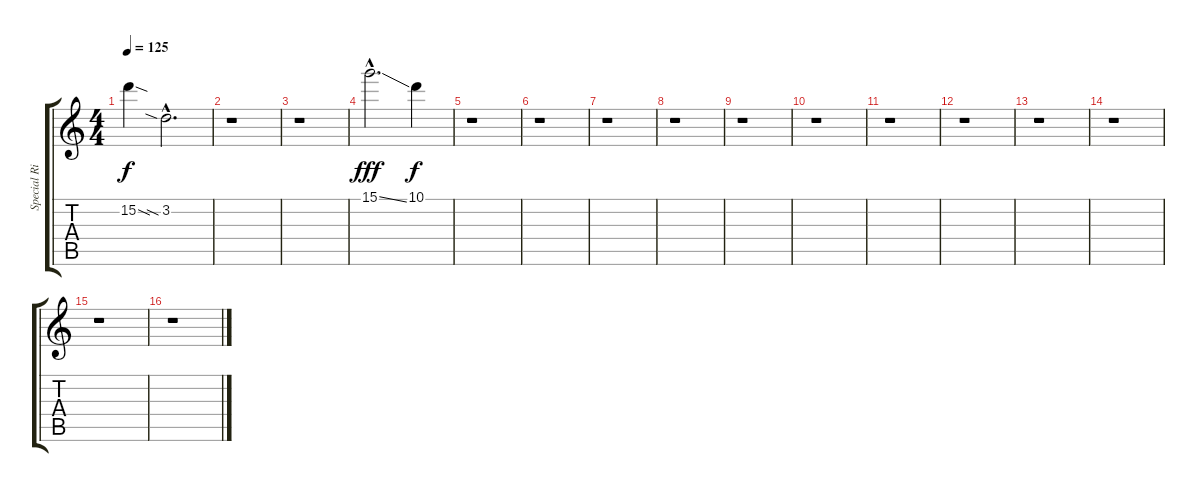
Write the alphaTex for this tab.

\track ("Special Riffs" "Special Ri") {instrument distortionguitar}
\staff {score tabs}
\tuning (E4 B3 G3 D3 A2 E2) {hide}
\ts (4 4)
\tempo 125
\clef g2
\ks c
15.2{sod}.4{dy f} 3.2{sia hac}.2{d} |
r.1 |
r.1 |
15.1{ss hac}.2{d dy fff} 10.1.4{dy f} |
r.1 |
r.1 |
r.1 |
r.1 |
r.1 |
r.1 |
r.1 |
r.1 |
r.1 |
r.1 |
r.1 |
r.1
